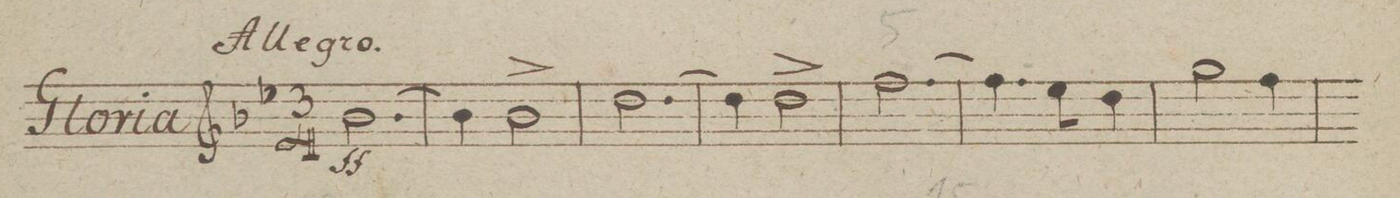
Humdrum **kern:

**kern	**dynam
*I"Oboe Primo.	*
*clefG2	*
*k[b-e-]	*
*M3/4	*
[2.b-\	ff
=2	=2
4b-\]	.
2b-^\	.
=3	=3
[2.dd\	.
=4	=4
4dd\]	.
2dd^\	.
=5	=5
[2.ff\	.
=6	=6
4.ff\]	.
8ee-\	.
4dd\	.
=7	=7
2gg\	.
4ff\	.
=8	=8
*-	*-
